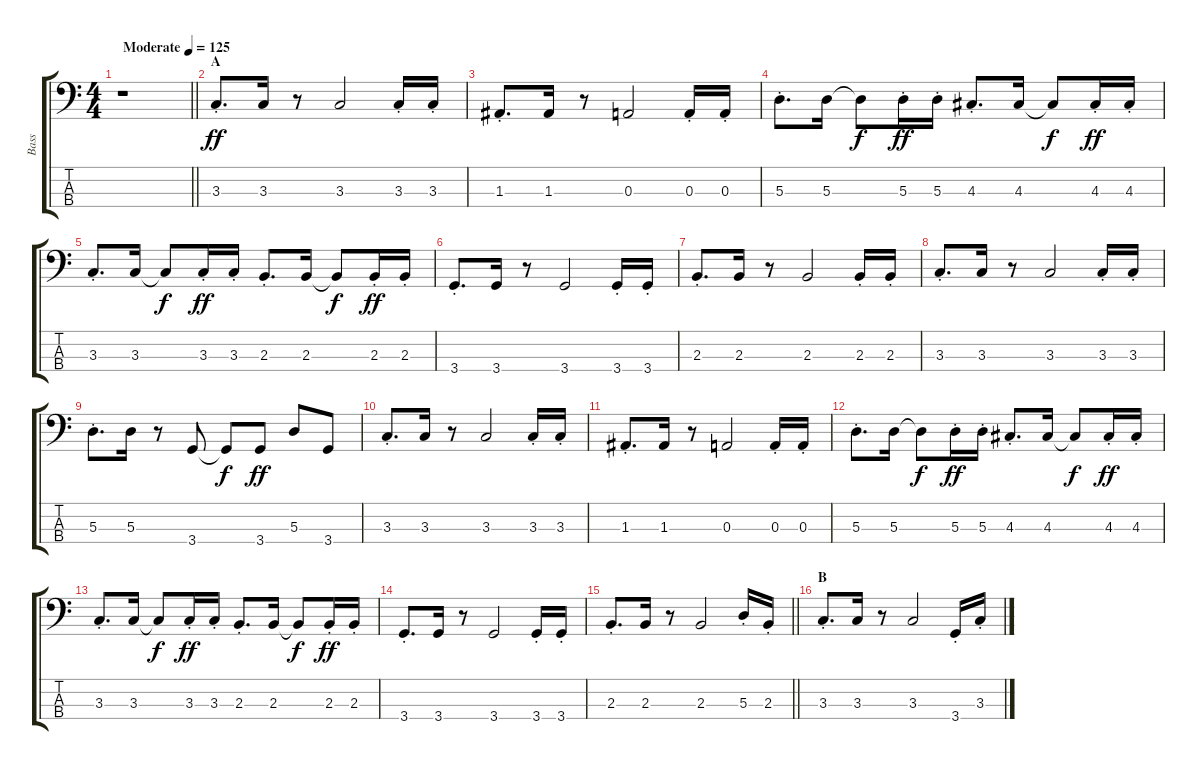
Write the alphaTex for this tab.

\track ("Bass" "Bass") {instrument electricbassfinger}
\staff {score tabs}
\tuning (G2 D2 A1 E1) {hide}
\ts (4 4)
\tempo (125 "Moderate")
\clef f4
\barLineRight lightlight
\ks c
r.1{dy ff instrument electricbassfinger} |
\section ("" "A")
3.3{st}.8{d} 3.3.16 r.8 3.3.2 3.3{st}.16 3.3{st}.16 |
1.3{st}.8{d} 1.3.16 r.8 0.3.2 0.3{st}.16 0.3{st}.16 |
5.3{st}.8{d} 5.3.16 5.3{t}.8{dy f} 5.3{st}.16{dy ff} 5.3{st}.16 4.3{st}.8{d} 4.3.16 4.3{t}.8{dy f} 4.3{st}.16{dy ff} 4.3{st}.16 |
3.3{st}.8{d} 3.3.16 3.3{t}.8{dy f} 3.3{st}.16{dy ff} 3.3{st}.16 2.3{st}.8{d} 2.3.16 2.3{t}.8{dy f} 2.3{st}.16{dy ff} 2.3{st}.16 |
3.4{st}.8{d} 3.4.16 r.8 3.4.2 3.4{st}.16 3.4{st}.16 |
2.3{st}.8{d} 2.3.16 r.8 2.3.2 2.3{st}.16 2.3{st}.16 |
3.3{st}.8{d} 3.3.16 r.8 3.3.2 3.3{st}.16 3.3{st}.16 |
5.3{st}.8{d} 5.3.16 r.8 3.4.8 3.4{t}.8{dy f} 3.4.8{dy ff} 5.3.8 3.4.8 |
3.3{st}.8{d} 3.3.16 r.8 3.3.2 3.3{st}.16 3.3{st}.16 |
1.3{st}.8{d} 1.3.16 r.8 0.3.2 0.3{st}.16 0.3{st}.16 |
5.3{st}.8{d} 5.3.16 5.3{t}.8{dy f} 5.3{st}.16{dy ff} 5.3{st}.16 4.3{st}.8{d} 4.3.16 4.3{t}.8{dy f} 4.3{st}.16{dy ff} 4.3{st}.16 |
3.3{st}.8{d} 3.3.16 3.3{t}.8{dy f} 3.3{st}.16{dy ff} 3.3{st}.16 2.3{st}.8{d} 2.3.16 2.3{t}.8{dy f} 2.3{st}.16{dy ff} 2.3{st}.16 |
3.4{st}.8{d} 3.4.16 r.8 3.4.2 3.4{st}.16 3.4{st}.16 |
\barLineRight lightlight
2.3{st}.8{d} 2.3.16 r.8 2.3.2 5.3{st}.16 2.3{st}.16 |
\section ("" "B")
3.3{st}.8{d} 3.3.16 r.8 3.3.2 3.4{st}.16 3.3{st}.16
